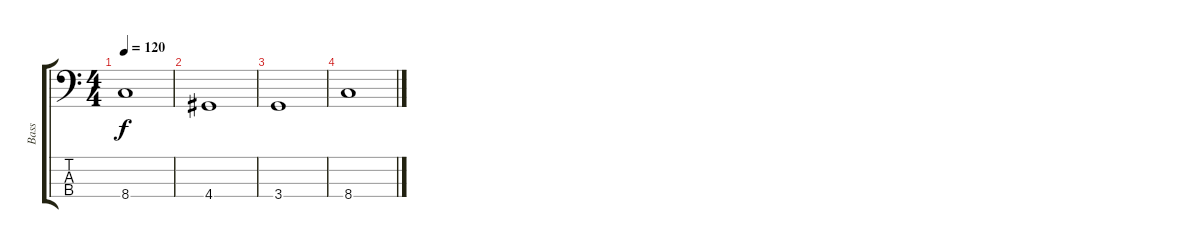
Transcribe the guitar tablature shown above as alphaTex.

\track ("Bass" "Bass") {instrument fretlessbass}
\staff {score tabs}
\tuning (G2 D2 A1 E1) {hide}
\ts (4 4)
\tempo 120
\clef f4
\ks c
8.4.1{dy f} |
4.4.1 |
3.4.1 |
8.4.1{volume 0}
